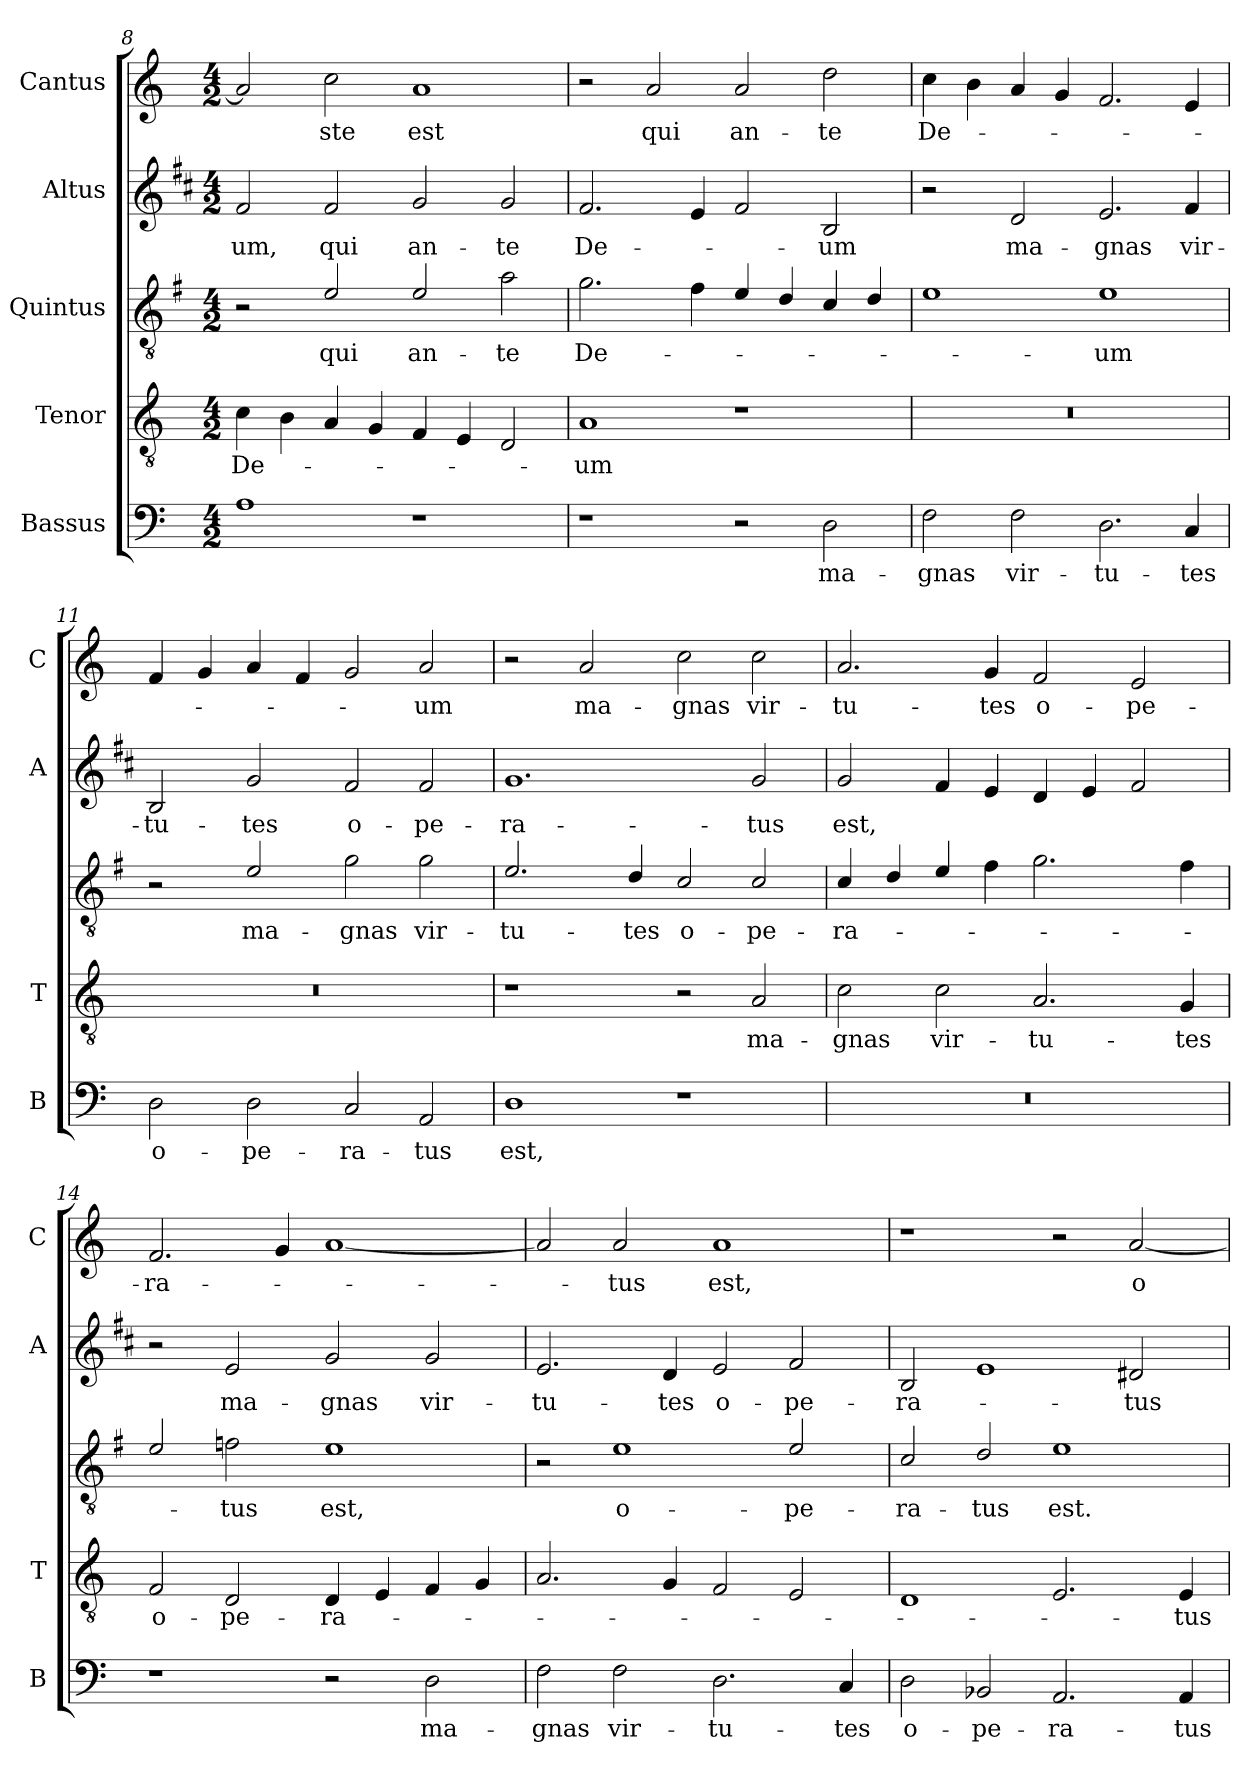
**kern	**text	**kern	**text	**kern	**text	**kern	**text	**kern	**text
*part5	*part5	*part4	*part4	*part3	*part3	*part2	*part2	*part1	*part1
*staff5	*staff5	*staff4	*staff4	*staff3	*staff3	*staff2	*staff2	*staff1	*staff1
*I"Bassus	*	*I"Tenor	*	*I"Quintus	*	*I"Altus	*	*I"Cantus	*
*I'B	*	*I'T	*	*	*	*I'A	*	*I'C	*
*clefF4	*	*clefGv2	*	*clefGv2	*	*clefG2	*	*clefG2	*
*	*	*	*	*ITrd4c7	*	*ITrd1c2	*	*	*
*k[]	*	*k[]	*	*k[]	*	*k[]	*	*k[]	*
*C:	*	*C:	*	*C:	*	*C:	*	*C:	*
*M4/2	*	*M4/2	*	*M4/2	*	*M4/2	*	*M4/2	*
=8	=8	=8	=8	=8	=8	=8	=8	=8	=8
!	!	!	!LO:LY:b	!	!	!	!LO:LY:b	!	!
1A	.	4c\	De-	2r	.	2e/	-um,	2a/]	.
.	.	4B\	.	.	.	.	.	.	.
!	!	!	!	!	!LO:LY:b	!	!LO:LY:b	!	!LO:LY:b
.	.	4A/	.	2A/	qui	2e/	qui	2cc\	-ste
.	.	4G/	.	.	.	.	.	.	.
!	!	!	!	!	!LO:LY:b	!	!LO:LY:b	!	!LO:LY:b
1r	.	4F/	.	2A/	an-	2f/	an-	1a	est
.	.	4E/	.	.	.	.	.	.	.
!	!	!	!	!	!LO:LY:b	!	!LO:LY:b	!	!
.	.	2D/	.	2d\	-te	2f/	-te	.	.
=9	=9	=9	=9	=9	=9	=9	=9	=9	=9
!	!	!	!LO:LY:b	!	!LO:LY:b	!	!LO:LY:b	!	!
1r	.	1A	-um	2.c\	De-	2.e/	De-	2r	.
!	!	!	!	!	!	!	!	!	!LO:LY:b
.	.	.	.	.	.	.	.	2a/	qui
.	.	.	.	4B\	.	4d/	.	.	.
!	!	!	!	!	!	!	!	!	!LO:LY:b
2r	.	1r	.	4A/	.	2e/	.	2a/	an-
.	.	.	.	4G/	.	.	.	.	.
!	!LO:LY:b	!	!	!	!	!	!LO:LY:b	!	!LO:LY:b
2D\	ma-	.	.	4F/	.	2A/	-um	2dd\	-te
.	.	.	.	4G/	.	.	.	.	.
=10	=10	=10	=10	=10	=10	=10	=10	=10	=10
!	!LO:LY:b	!	!	!	!	!	!	!	!LO:LY:b
2F\	-gnas	0r	.	1A	.	2r	.	4cc\	De-
.	.	.	.	.	.	.	.	4b\	.
!	!LO:LY:b	!	!	!	!	!	!LO:LY:b	!	!
2F\	vir-	.	.	.	.	2c/	ma-	4a/	.
.	.	.	.	.	.	.	.	4g/	.
!	!LO:LY:b	!	!	!	!LO:LY:b	!	!LO:LY:b	!	!
2.D\	-tu-	.	.	1A	-um	2.d/	-gnas	2.f/	.
!	!LO:LY:b	!	!	!	!	!	!LO:LY:b	!	!
4C/	-tes	.	.	.	.	4e/	vir-	4e/	.
=11	=11	=11	=11	=11	=11	=11	=11	=11	=11
!	!LO:LY:b	!	!	!	!	!	!LO:LY:b	!	!
2D\	o-	0r	.	2r	.	2A/	-tu-	4f/	.
.	.	.	.	.	.	.	.	4g/	.
!	!LO:LY:b	!	!	!	!LO:LY:b	!	!LO:LY:b	!	!
2D\	-pe-	.	.	2A/	ma-	2f/	-tes	4a/	.
.	.	.	.	.	.	.	.	4f/	.
!	!LO:LY:b	!	!	!	!LO:LY:b	!	!LO:LY:b	!	!
2C/	-ra-	.	.	2c\	-gnas	2e/	o-	2g/	.
!	!LO:LY:b	!	!	!	!LO:LY:b	!	!LO:LY:b	!	!LO:LY:b
2AA/	-tus	.	.	2c\	vir-	2e/	-pe-	2a/	-um
!!LO:LB:g=z
=12	=12	=12	=12	=12	=12	=12	=12	=12	=12
!	!LO:LY:b	!	!	!	!LO:LY:b	!	!LO:LY:b	!	!
1D	est,	1r	.	2.A/	-tu-	1.f	-ra-	2r	.
!	!	!	!	!	!	!	!	!	!LO:LY:b
.	.	.	.	.	.	.	.	2a/	ma-
!	!	!	!	!	!LO:LY:b	!	!	!	!
.	.	.	.	4G/	-tes	.	.	.	.
!	!	!	!	!	!LO:LY:b	!	!	!	!LO:LY:b
1r	.	2r	.	2F/	o-	.	.	2cc\	-gnas
!	!	!	!LO:LY:b	!	!LO:LY:b	!	!LO:LY:b	!	!LO:LY:b
.	.	2A/	ma-	2F/	-pe-	2f/	-tus	2cc\	vir-
=13	=13	=13	=13	=13	=13	=13	=13	=13	=13
!	!	!	!LO:LY:b	!	!LO:LY:b	!	!LO:LY:b	!	!LO:LY:b
0r	.	2c\	-gnas	4F/	-ra-	2f/	est,	2.a/	-tu-
.	.	.	.	4G/	.	.	.	.	.
!	!	!	!LO:LY:b	!	!	!	!	!	!
.	.	2c\	vir-	4A/	.	4e/	.	.	.
!	!	!	!	!	!	!	!	!	!LO:LY:b
.	.	.	.	4B\	.	4d/	.	4g/	-tes
!	!	!	!LO:LY:b	!	!	!	!	!	!LO:LY:b
.	.	2.A/	-tu-	2.c\	.	4c/	.	2f/	o-
.	.	.	.	.	.	4d/	.	.	.
!	!	!	!	!	!	!	!	!	!LO:LY:b
.	.	.	.	.	.	2e/	.	2e/	-pe-
!	!	!	!LO:LY:b	!	!	!	!	!	!
.	.	4G/	-tes	4B\	.	.	.	.	.
=14	=14	=14	=14	=14	=14	=14	=14	=14	=14
!	!	!	!LO:LY:b	!	!	!	!	!	!LO:LY:b
1r	.	2F/	o-	2A/	.	2r	.	2.f/	-ra-
!	!	!	!LO:LY:b	!	!LO:LY:b	!	!LO:LY:b	!	!
.	.	2D/	-pe-	2B-X\	-tus	2d/	ma-	.	.
.	.	.	.	.	.	.	.	4g/	.
!	!	!	!LO:LY:b	!	!LO:LY:b	!	!LO:LY:b	!	!
2r	.	4D/	-ra-	1A	est,	2f/	-gnas	[1a	.
.	.	4E/	.	.	.	.	.	.	.
!	!LO:LY:b	!	!	!	!	!	!LO:LY:b	!	!
2D\	ma-	4F/	.	.	.	2f/	vir-	.	.
.	.	4G/	.	.	.	.	.	.	.
=15	=15	=15	=15	=15	=15	=15	=15	=15	=15
!	!LO:LY:b	!	!	!	!	!	!LO:LY:b	!	!
2F\	-gnas	2.A/	.	2r	.	2.d/	-tu-	2a/]	.
!	!LO:LY:b	!	!	!	!LO:LY:b	!	!	!	!LO:LY:b
2F\	vir-	.	.	1A	o-	.	.	2a/	-tus
!	!	!	!	!	!	!	!LO:LY:b	!	!
.	.	4G/	.	.	.	4c/	-tes	.	.
!	!LO:LY:b	!	!	!	!	!	!LO:LY:b	!	!LO:LY:b
2.D\	-tu-	2F/	.	.	.	2d/	o-	1a	est,
!	!	!	!	!	!LO:LY:b	!	!LO:LY:b	!	!
.	.	2E/	.	2A/	-pe-	2e/	-pe-	.	.
!	!LO:LY:b	!	!	!	!	!	!	!	!
4C/	-tes	.	.	.	.	.	.	.	.
=16	=16	=16	=16	=16	=16	=16	=16	=16	=16
!	!LO:LY:b	!	!	!	!LO:LY:b	!	!LO:LY:b	!	!
2D\	o-	1D	.	2F/	-ra-	2A/	-ra-	1r	.
!	!LO:LY:b	!	!	!	!LO:LY:b	!	!	!	!
2BB-X/	-pe-	.	.	2G/	-tus	1d	.	.	.
!	!LO:LY:b	!	!	!	!LO:LY:b	!	!	!	!
2.AA/	-ra-	2.E/	.	1A	est.	.	.	2r	.
!	!	!	!	!	!	!	!LO:LY:b	!	!LO:LY:b
.	.	.	.	.	.	2c#X/	-tus	[2a/	o-
!	!LO:LY:b	!	!LO:LY:b	!	!	!	!	!	!
4AA/	-tus	4E/	-tus	.	.	.	.	.	.
=	=	=	=	=	=	=	=	=	=
*-	*-	*-	*-	*-	*-	*-	*-	*-	*-
